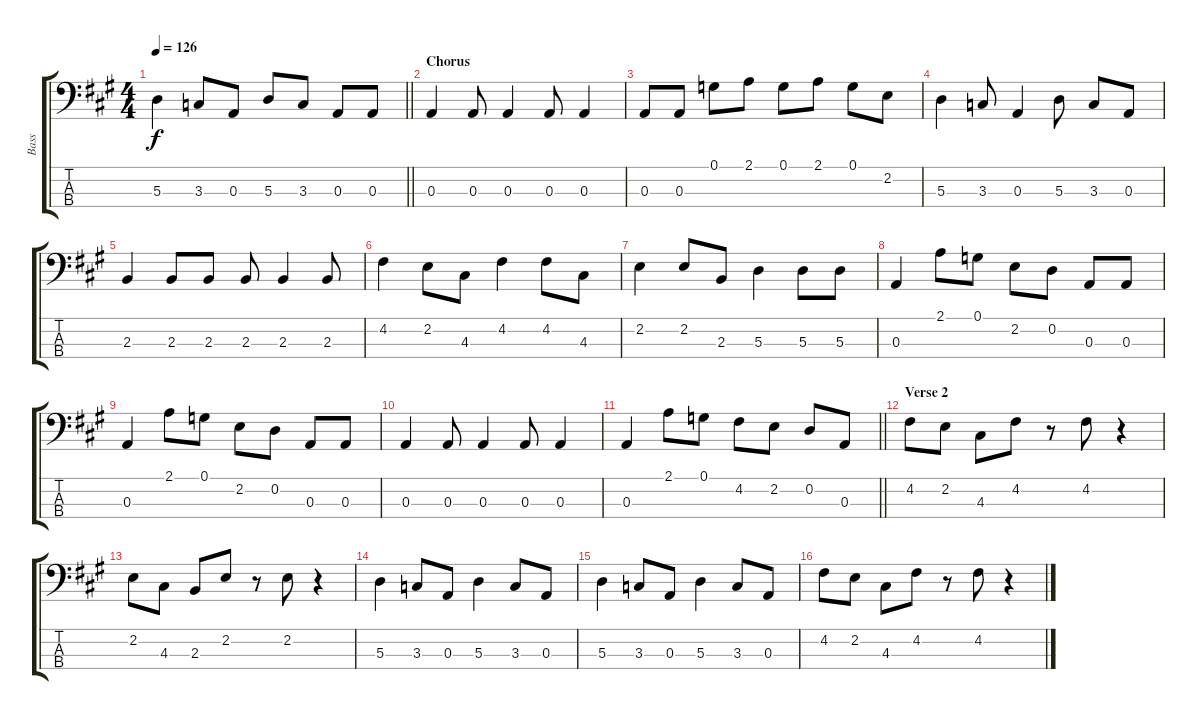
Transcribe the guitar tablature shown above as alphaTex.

\track ("Bass" "Bass") {instrument electricbasspick}
\staff {score tabs}
\tuning (G2 D2 A1 E1) {hide}
\ts (4 4)
\tempo 126
\clef f4
\barLineRight lightlight
\ks a
5.3.4{dy f} 3.3.8 0.3.8 5.3.8 3.3.8 0.3.8 0.3.8 |
\section ("" "Chorus")
0.3.4 0.3.8 0.3.4 0.3.8 0.3.4 |
0.3.8 0.3.8 0.1.8 2.1.8 0.1.8 2.1.8 0.1.8 2.2.8 |
5.3.4 3.3.8 0.3.4 5.3.8 3.3.8 0.3.8 |
2.3.4 2.3.8 2.3.8 2.3.8 2.3.4 2.3.8 |
4.2.4 2.2.8 4.3.8 4.2.4 4.2.8 4.3.8 |
2.2.4 2.2.8 2.3.8 5.3.4 5.3.8 5.3.8 |
0.3.4 2.1.8 0.1.8 2.2.8 0.2.8 0.3.8 0.3.8 |
0.3.4 2.1.8 0.1.8 2.2.8 0.2.8 0.3.8 0.3.8 |
0.3.4 0.3.8 0.3.4 0.3.8 0.3.4 |
\barLineRight lightlight
0.3.4 2.1.8 0.1.8 4.2.8 2.2.8 0.2.8 0.3.8 |
\section ("" "Verse 2")
4.2.8 2.2.8 4.3.8 4.2.8 r.8 4.2.8 r.4 |
2.2.8 4.3.8 2.3.8 2.2.8 r.8 2.2.8 r.4 |
5.3.4 3.3.8 0.3.8 5.3.4 3.3.8 0.3.8 |
5.3.4 3.3.8 0.3.8 5.3.4 3.3.8 0.3.8 |
4.2.8 2.2.8 4.3.8 4.2.8 r.8 4.2.8 r.4
